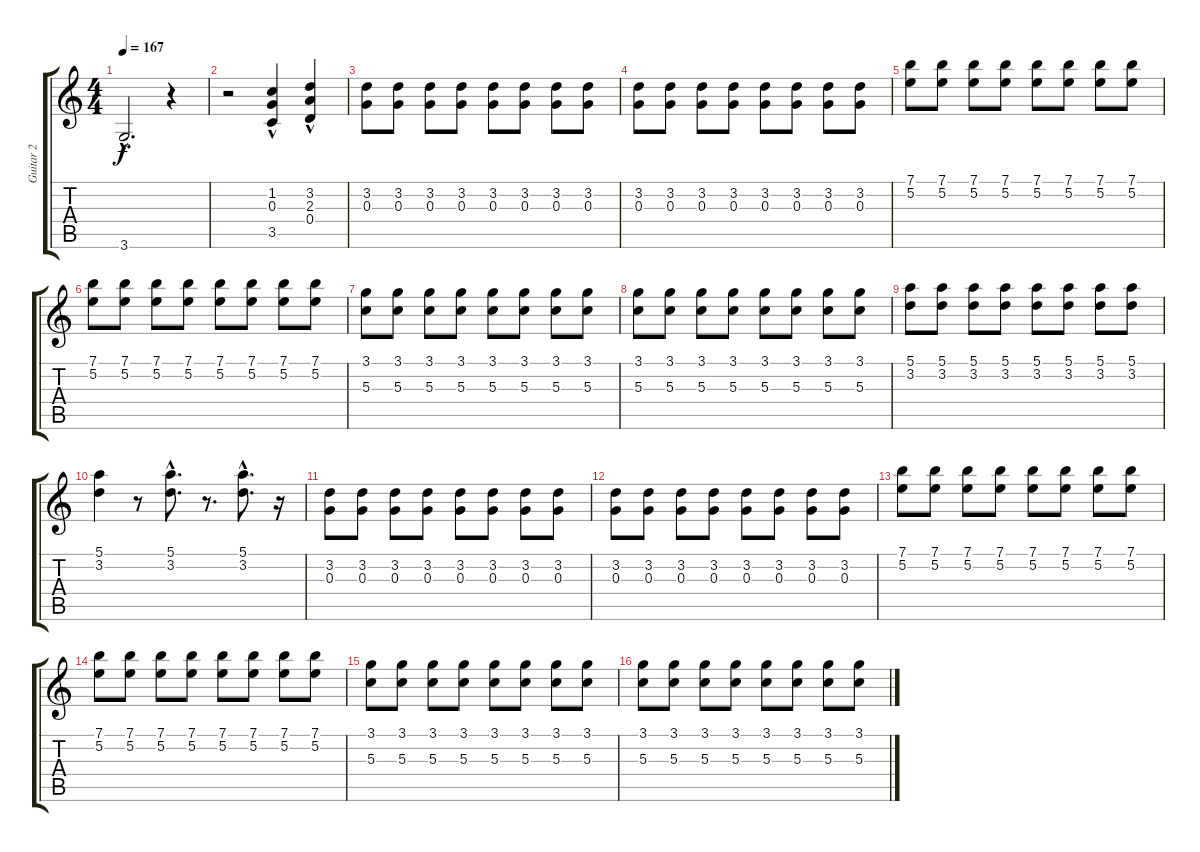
\track ("Guitar 2" "Guitar 2") {instrument distortionguitar}
\staff {score tabs}
\tuning (E4 B3 G3 D3 A2 E2) {hide}
\ts (4 4)
\tempo 167
\clef g2
\ks c
3.6{hac}.2{d dy f} r.4 |
r.2 (1.2{hac} 0.3{hac} 3.5).4 (3.2 2.3 0.4{hac}).4 |
(3.2 0.3).8 (3.2 0.3).8 (3.2 0.3).8 (3.2 0.3).8 (3.2 0.3).8 (3.2 0.3).8 (3.2 0.3).8 (3.2 0.3).8 |
(3.2 0.3).8 (3.2 0.3).8 (3.2 0.3).8 (3.2 0.3).8 (3.2 0.3).8 (3.2 0.3).8 (3.2 0.3).8 (3.2 0.3).8 |
(7.1 5.2).8 (7.1 5.2).8 (7.1 5.2).8 (7.1 5.2).8 (7.1 5.2).8 (7.1 5.2).8 (7.1 5.2).8 (7.1 5.2).8 |
(7.1 5.2).8 (7.1 5.2).8 (7.1 5.2).8 (7.1 5.2).8 (7.1 5.2).8 (7.1 5.2).8 (7.1 5.2).8 (7.1 5.2).8 |
(3.1 5.3).8 (3.1 5.3).8 (3.1 5.3).8 (3.1 5.3).8 (3.1 5.3).8 (3.1 5.3).8 (3.1 5.3).8 (3.1 5.3).8 |
(3.1 5.3).8 (3.1 5.3).8 (3.1 5.3).8 (3.1 5.3).8 (3.1 5.3).8 (3.1 5.3).8 (3.1 5.3).8 (3.1 5.3).8 |
(5.1 3.2).8 (5.1 3.2).8 (5.1 3.2).8 (5.1 3.2).8 (5.1 3.2).8 (5.1 3.2).8 (5.1 3.2).8 (5.1 3.2).8 |
(5.1 3.2).4 r.8 (5.1{hac} 3.2{hac}).8{d} r.8{d} (5.1{hac} 3.2{hac}).8{d} r.16 |
(3.2 0.3).8 (3.2 0.3).8 (3.2 0.3).8 (3.2 0.3).8 (3.2 0.3).8 (3.2 0.3).8 (3.2 0.3).8 (3.2 0.3).8 |
(3.2 0.3).8 (3.2 0.3).8 (3.2 0.3).8 (3.2 0.3).8 (3.2 0.3).8 (3.2 0.3).8 (3.2 0.3).8 (3.2 0.3).8 |
(7.1 5.2).8 (7.1 5.2).8 (7.1 5.2).8 (7.1 5.2).8 (7.1 5.2).8 (7.1 5.2).8 (7.1 5.2).8 (7.1 5.2).8 |
(7.1 5.2).8 (7.1 5.2).8 (7.1 5.2).8 (7.1 5.2).8 (7.1 5.2).8 (7.1 5.2).8 (7.1 5.2).8 (7.1 5.2).8 |
(3.1 5.3).8 (3.1 5.3).8 (3.1 5.3).8 (3.1 5.3).8 (3.1 5.3).8 (3.1 5.3).8 (3.1 5.3).8 (3.1 5.3).8 |
(3.1 5.3).8 (3.1 5.3).8 (3.1 5.3).8 (3.1 5.3).8 (3.1 5.3).8 (3.1 5.3).8 (3.1 5.3).8 (3.1 5.3).8
